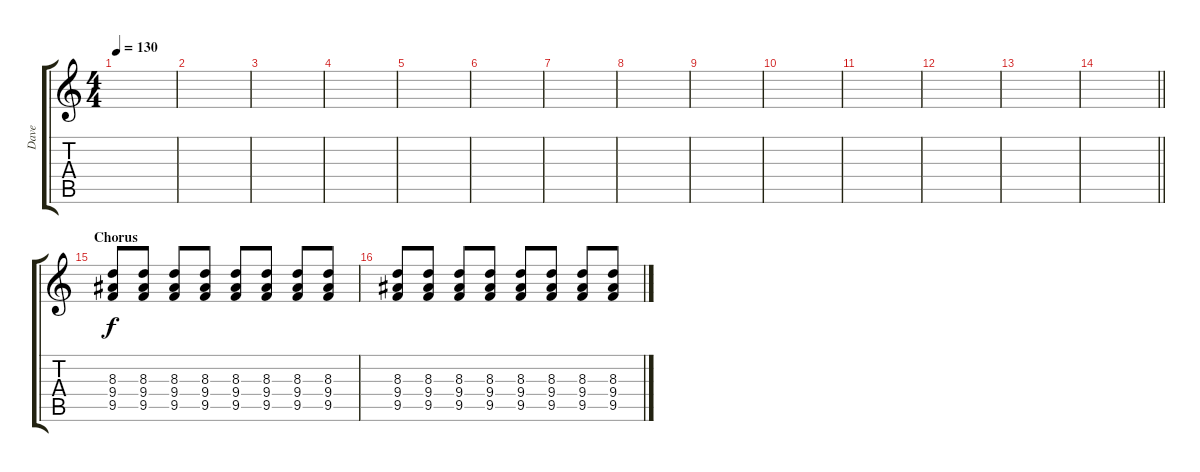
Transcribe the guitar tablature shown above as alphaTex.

\track ("Dave" "Dave") {instrument overdrivenguitar}
\staff {score tabs}
\tuning (Eb4 Bb3 Gb3 Db3 Ab2 Eb2) {hide}
\ts (4 4)
\tempo 130
\clef g2
\ks c
|
|
|
|
|
|
|
|
|
|
|
|
|
\barLineRight lightlight
|
\section ("" "Chorus")
(8.3 9.4 9.5).8{instrument overdrivenguitar} (8.3 9.4 9.5).8 (8.3 9.4 9.5).8 (8.3 9.4 9.5).8 (8.3 9.4 9.5).8 (8.3 9.4 9.5).8 (8.3 9.4 9.5).8 (8.3 9.4 9.5).8 |
(8.3 9.4 9.5).8{instrument overdrivenguitar} (8.3 9.4 9.5).8 (8.3 9.4 9.5).8 (8.3 9.4 9.5).8 (8.3 9.4 9.5).8 (8.3 9.4 9.5).8 (8.3 9.4 9.5).8 (8.3 9.4 9.5).8
